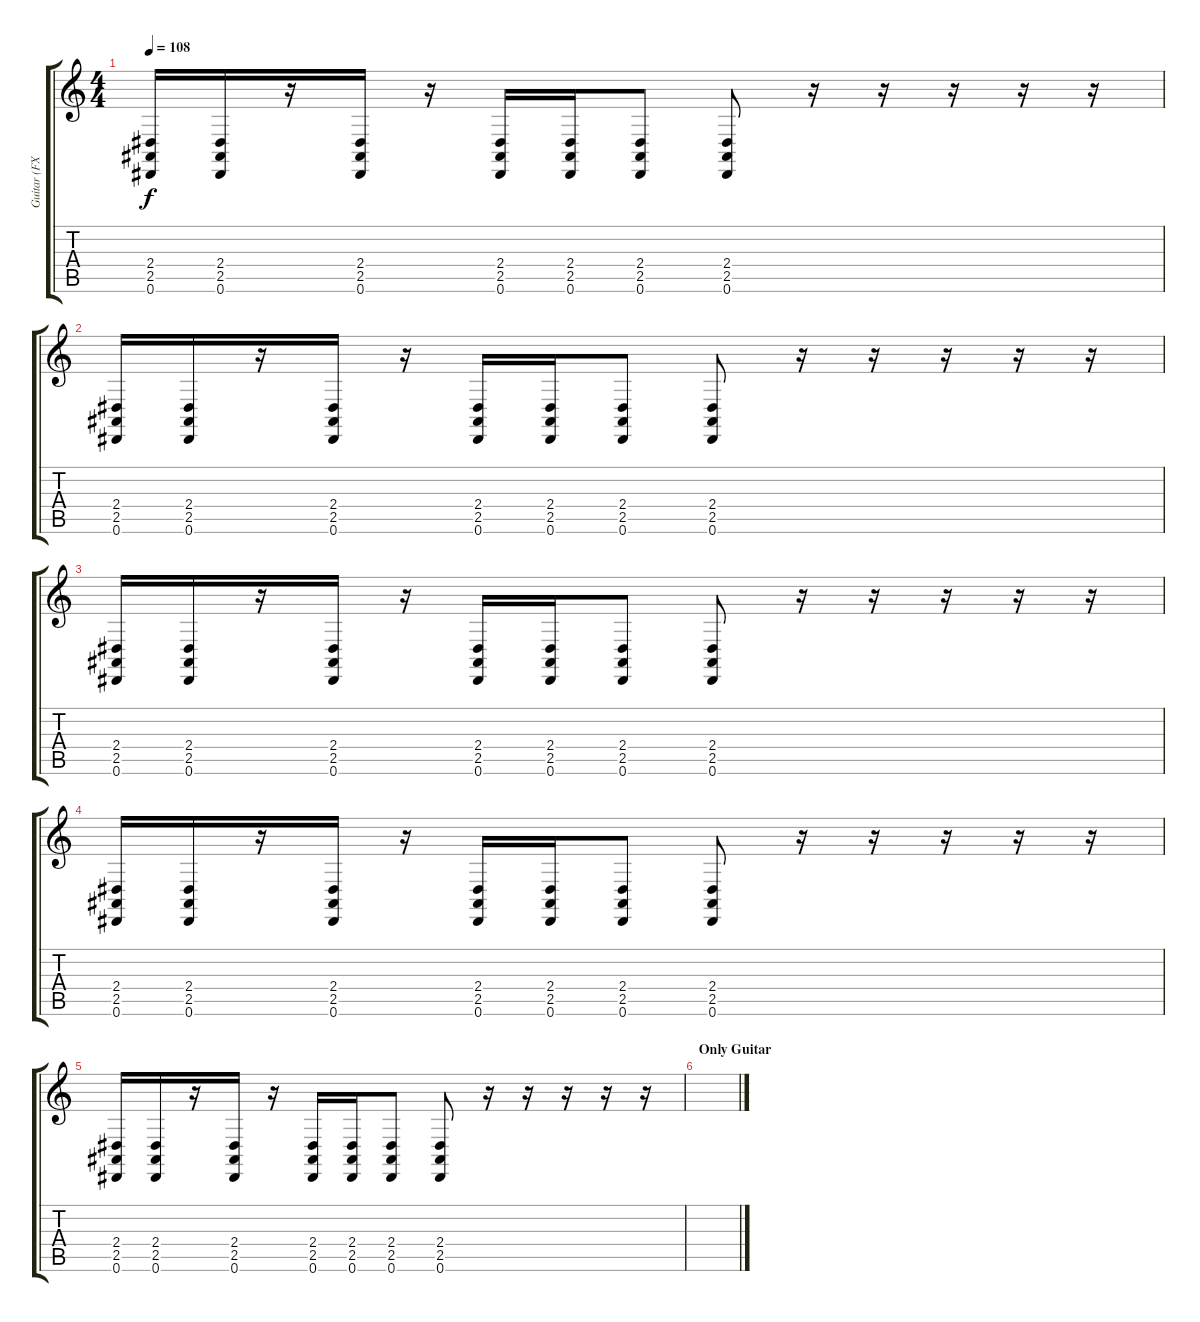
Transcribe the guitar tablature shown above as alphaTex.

\track ("Guitar (FX) " "Guitar (FX") {instrument timpani}
\staff {score tabs}
\tuning (Eb4 Bb3 Gb3 Db3 Ab2 Eb2) {hide}
\ts (4 4)
\tempo 108
\clef g2
\ks c
(2.4 2.5 0.6).16{dy f} (2.4 2.5 0.6).16 r.16 (2.4 2.5 0.6).16 r.16 (2.4 2.5 0.6).16 (2.4 2.5 0.6).16 (2.4 2.5 0.6).8 (2.4 2.5 0.6).8 r.16 r.16 r.16 r.16 r.16 |
(2.4 2.5 0.6).16 (2.4 2.5 0.6).16 r.16 (2.4 2.5 0.6).16 r.16 (2.4 2.5 0.6).16 (2.4 2.5 0.6).16 (2.4 2.5 0.6).8 (2.4 2.5 0.6).8 r.16 r.16 r.16 r.16 r.16 |
(2.4 2.5 0.6).16 (2.4 2.5 0.6).16 r.16 (2.4 2.5 0.6).16 r.16 (2.4 2.5 0.6).16 (2.4 2.5 0.6).16 (2.4 2.5 0.6).8 (2.4 2.5 0.6).8 r.16 r.16 r.16 r.16 r.16 |
(2.4 2.5 0.6).16 (2.4 2.5 0.6).16 r.16 (2.4 2.5 0.6).16 r.16 (2.4 2.5 0.6).16 (2.4 2.5 0.6).16 (2.4 2.5 0.6).8 (2.4 2.5 0.6).8 r.16 r.16 r.16 r.16 r.16 |
(2.4 2.5 0.6).16 (2.4 2.5 0.6).16 r.16 (2.4 2.5 0.6).16 r.16 (2.4 2.5 0.6).16 (2.4 2.5 0.6).16 (2.4 2.5 0.6).8 (2.4 2.5 0.6).8 r.16 r.16 r.16 r.16 r.16 |
\section ("" "Only Guitar")
